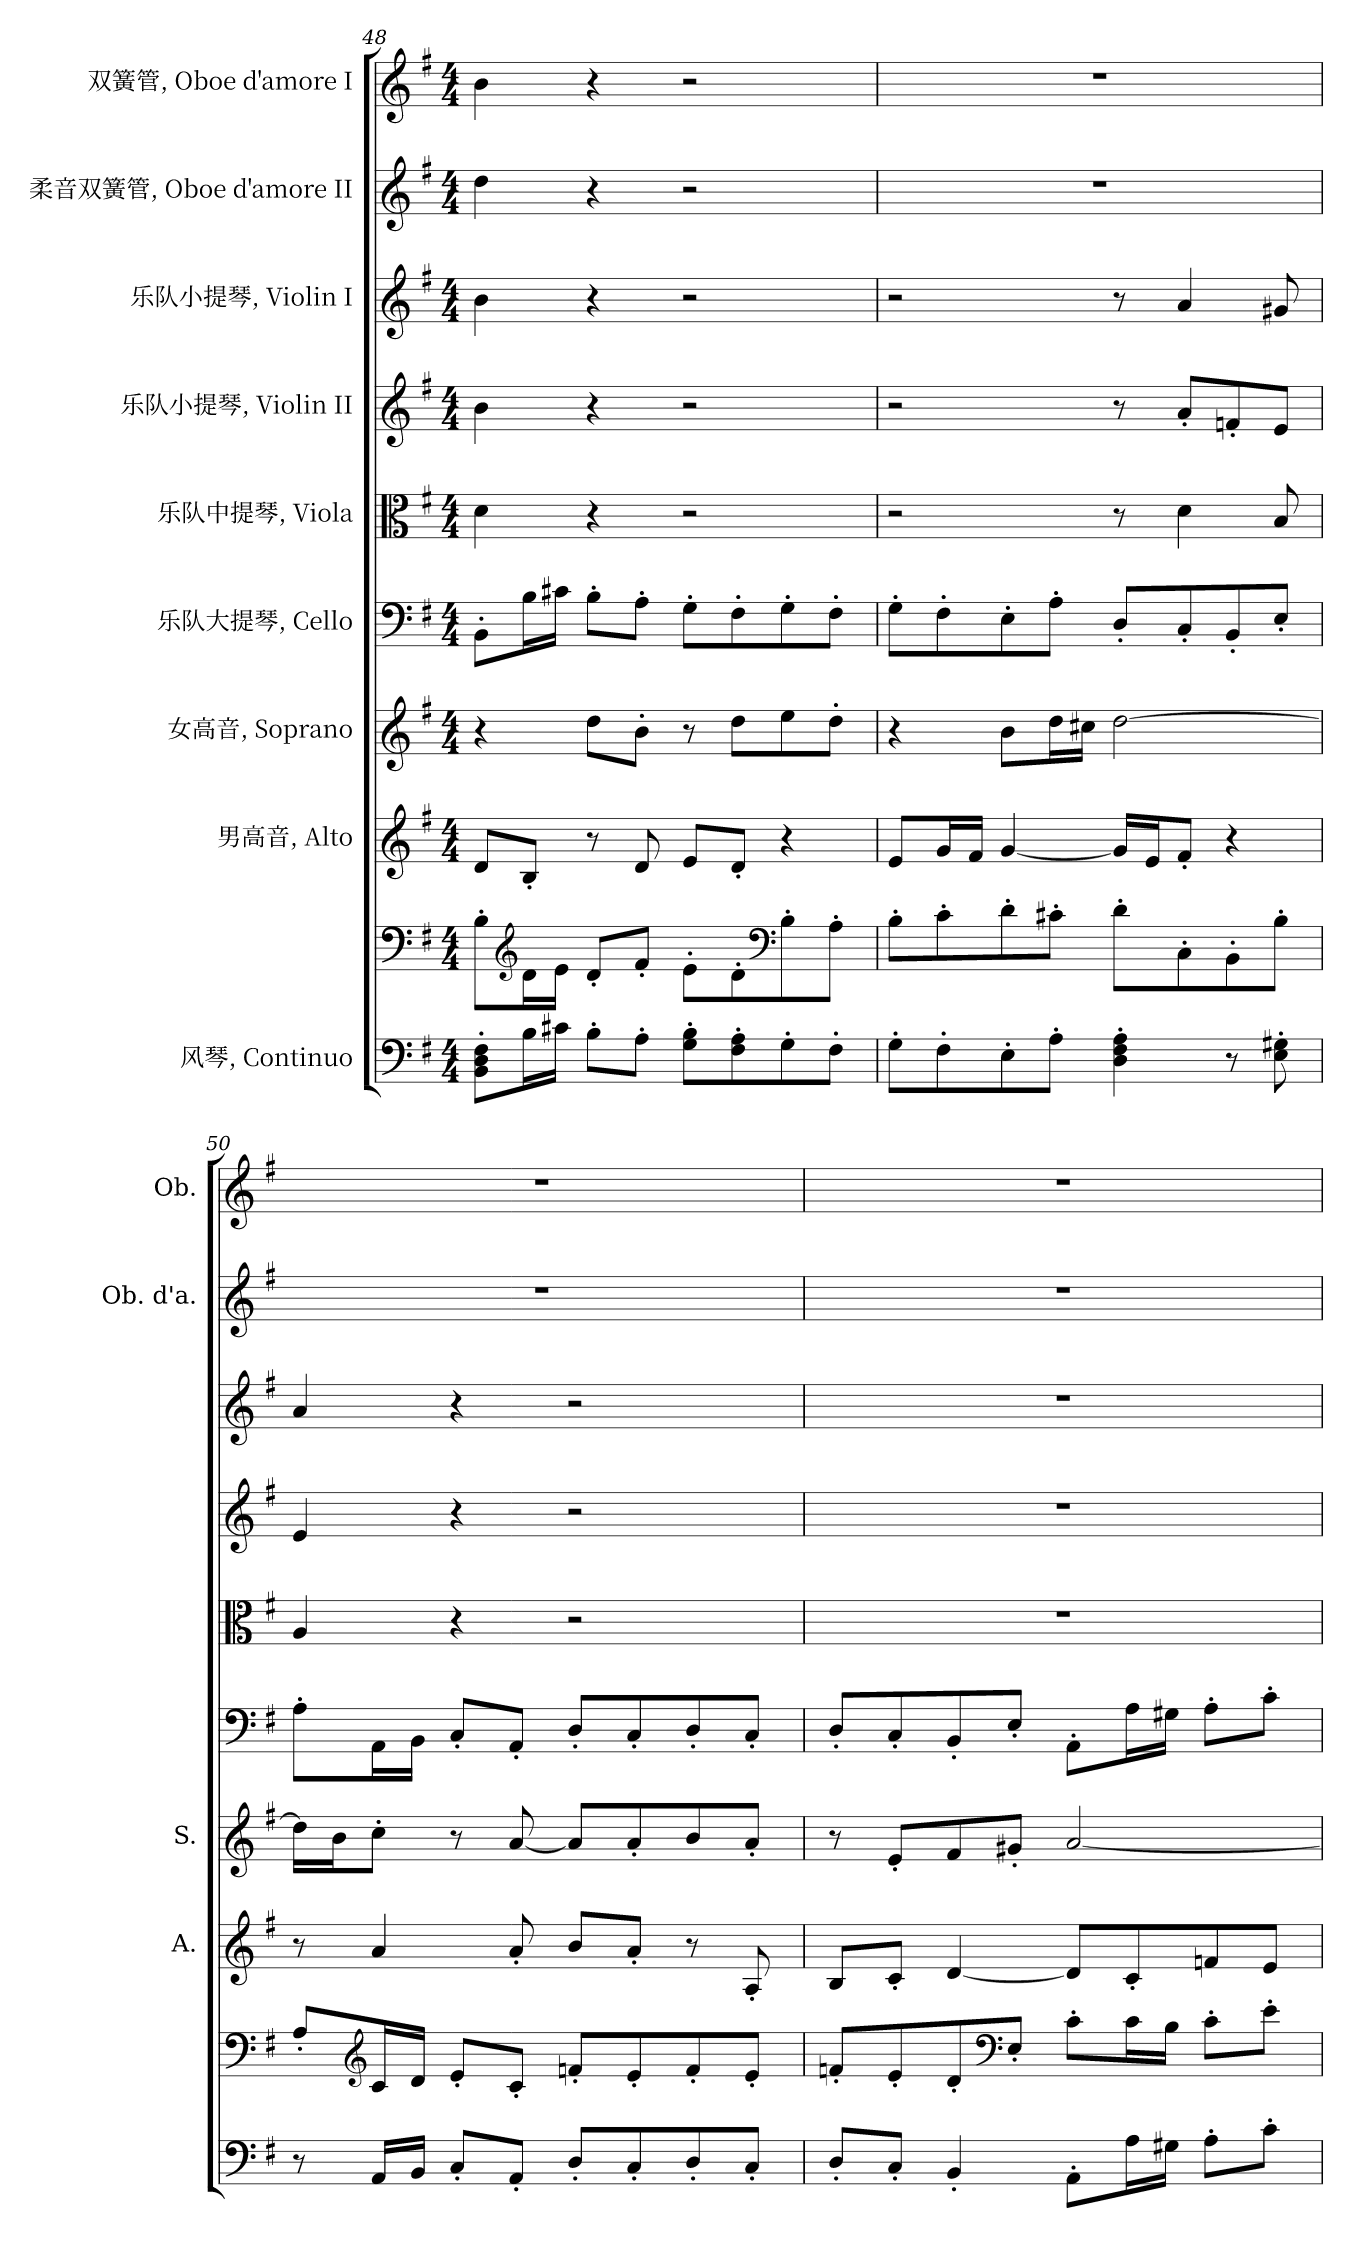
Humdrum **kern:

**kern	**kern	**kern	**kern	**kern	**kern	**kern	**kern	**kern	**kern
*part9	*part9	*part8	*part7	*part6	*part5	*part4	*part3	*part2	*part1
*staff10	*staff9	*staff8	*staff7	*staff6	*staff5	*staff4	*staff3	*staff2	*staff1
*I"风琴, Continuo	*	*I"男高音, Alto	*I"女高音, Soprano	*I"乐队大提琴, Cello	*I"乐队中提琴, Viola	*I"乐队小提琴, Violin II	*I"乐队小提琴, Violin I	*I"柔音双簧管, Oboe d'amore II	*I"双簧管, Oboe d'amore I
*	*	*I'A.	*I'S.	*	*	*	*	*I'Ob. d'a.	*I'Ob.
!!LO:PB:g=z
*clefF4	*clefF4	*clefG2	*clefG2	*clefF4	*clefC3	*clefG2	*clefG2	*clefG2	*clefG2
*	*	*	*	*	*	*	*	*ITrd2c3	*
*k[f#]	*k[f#]	*k[f#]	*k[f#]	*k[f#]	*k[f#]	*k[f#]	*k[f#]	*k[f#c#g#d#]	*k[f#]
*M4/4	*M4/4	*M4/4	*M4/4	*M4/4	*M4/4	*M4/4	*M4/4	*M4/4	*M4/4
=48	=48	=48	=48	=48	=48	=48	=48	=48	=48
8BB\' 8D\' 8F#\'L	8B'\L	8d/L	4r	8BB'\L	4d\	4b\	4b\	4b\	4b\
*	*clefG2	*	*	*	*	*	*	*	*
16B\L	16d\L	8B'/J	.	16B\L	.	.	.	.	.
16c#X\JJ	16e\JJ	.	.	16c#X\JJ	.	.	.	.	.
8B'\L	8d'/L	8r	8dd\L	8B'\L	4r	4r	4r	4r	4r
8A'\J	8f#'/J	8d/	8b'\J	8A'\J	.	.	.	.	.
8G\' 8B\'L	8e'\L	8e/L	8r	8G'\L	2r	2r	2r	2r	2r
8F#\' 8A\'	8d'\	8d'/J	8dd\L	8F#'\	.	.	.	.	.
*	*clefF4	*	*	*	*	*	*	*	*
8G'\	8B'\	4r	8ee\	8G'\	.	.	.	.	.
8F#'\J	8A'\J	.	8dd'\J	8F#'\J	.	.	.	.	.
=49	=49	=49	=49	=49	=49	=49	=49	=49	=49
8G'\L	8B'\L	8e/L	4r	8G'\L	2r	2r	2r	1r	1r
8F#'\	8c'\	16g/L	.	8F#'\	.	.	.	.	.
.	.	16f#/JJ	.	.	.	.	.	.	.
8E'\	8d'\	[4g/	8b\L	8E'\	.	.	.	.	.
8A'\J	8c#X'\J	.	16dd\L	8A'\J	.	.	.	.	.
.	.	.	16cc#X\JJ	.	.	.	.	.	.
4D\' 4F#\' 4A\'	8d'\L	16g/LL]	[2dd\	8D'/L	8r	8r	8r	.	.
.	.	16e/J	.	.	.	.	.	.	.
.	8C'\	8f#'/J	.	8C'/	4d\	8a'/L	4a/	.	.
8r	8BB'\	4r	.	8BB'/	.	8fn'/	.	.	.
8E\' 8G#X\'	8B'\J	.	.	8E'/J	8B/	8e/J	8g#X/	.	.
=50	=50	=50	=50	=50	=50	=50	=50	=50	=50
8r	8A'/L	8r	16dd\LL]	8A'\L	4A/	4e/	4a/	1r	1r
.	.	.	16b\J	.	.	.	.	.	.
*	*clefG2	*	*	*	*	*	*	*	*
16AA/LL	16c/L	4a/	8cc'\J	16AA\L	.	.	.	.	.
16BB/JJ	16d/JJ	.	.	16BB\JJ	.	.	.	.	.
8C'/L	8e'/L	.	8r	8C'/L	4r	4r	4r	.	.
8AA'/J	8c'/J	8a'/	[8a/	8AA'/J	.	.	.	.	.
8D'/L	8fn'/L	8b/L	8a/L]	8D'/L	2r	2r	2r	.	.
8C'/	8e'/	8a'/J	8a'/	8C'/	.	.	.	.	.
8D'/	8f'/	8r	8b/	8D'/	.	.	.	.	.
8C'/J	8e'/J	8A'/	8a'/J	8C'/J	.	.	.	.	.
!!LO:PB:g=z
=51	=51	=51	=51	=51	=51	=51	=51	=51	=51
8D'/L	8fn'/L	8B/L	8r	8D'/L	1r	1r	1r	1r	1r
8C'/J	8e'/	8c'/J	8e'/L	8C'/	.	.	.	.	.
4BB'/	8d'/	[4d/	8f#/	8BB'/	.	.	.	.	.
*	*clefF4	*	*	*	*	*	*	*	*
.	8E'/J	.	8g#X'/J	8E'/J	.	.	.	.	.
8AA'\L	8c'\L	8d/L]	[2a/	8AA'\L	.	.	.	.	.
16A\L	16c\L	8c'/	.	16A\L	.	.	.	.	.
16G#X\JJ	16B\JJ	.	.	16G#X\JJ	.	.	.	.	.
8A'\L	8c'\L	8fn/	.	8A'\L	.	.	.	.	.
8c'\J	8e'\J	8e/J	.	8c'\J	.	.	.	.	.
=	=	=	=	=	=	=	=	=	=
*-	*-	*-	*-	*-	*-	*-	*-	*-	*-
